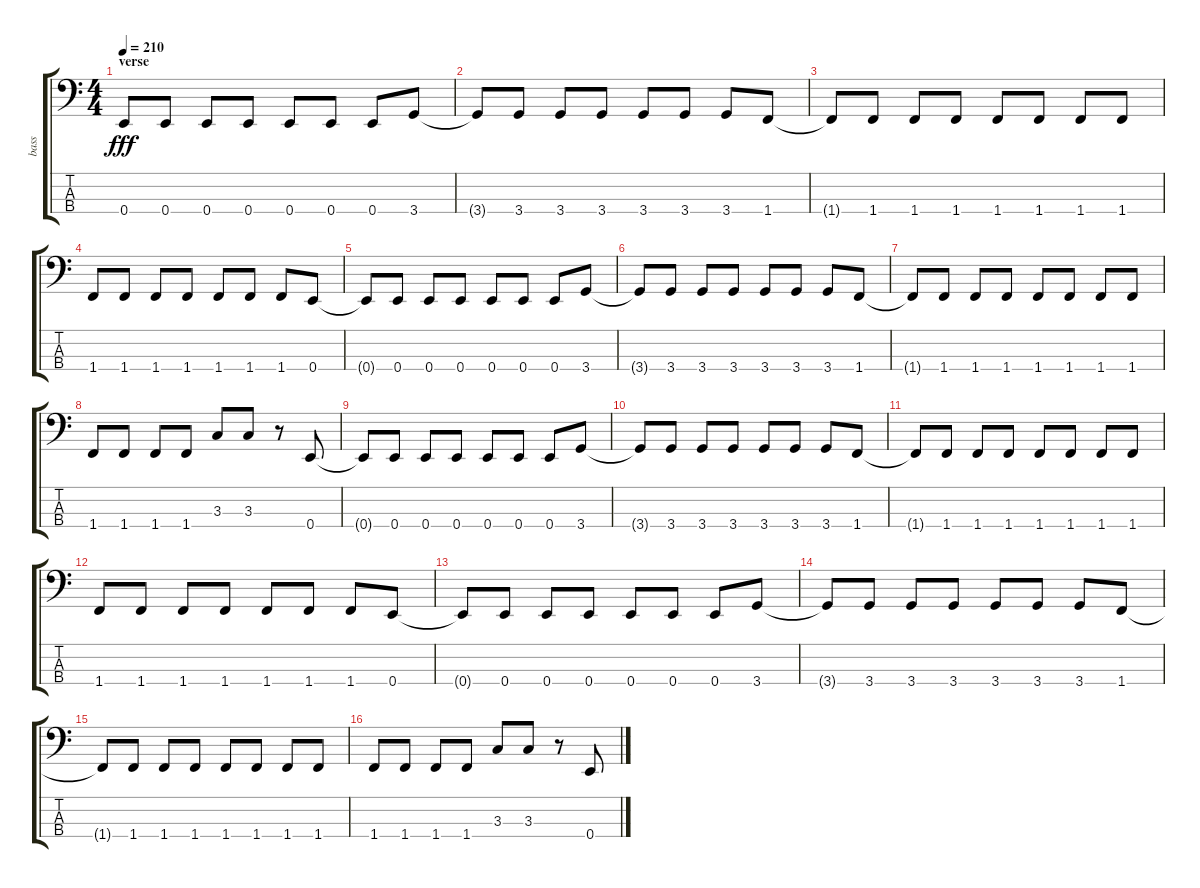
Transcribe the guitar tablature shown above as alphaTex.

\track ("bass" "bass") {instrument electricbassfinger}
\staff {score tabs}
\tuning (G2 D2 A1 E1) {hide}
\ts (4 4)
\section ("" "verse")
\tempo 210
\clef f4
\ks c
0.4{t}.8{dy fff} 0.4.8 0.4.8 0.4.8 0.4.8 0.4.8 0.4.8 3.4.8 |
3.4{t}.8 3.4.8 3.4.8 3.4.8 3.4.8 3.4.8 3.4.8 1.4.8 |
1.4{t}.8 1.4.8 1.4.8 1.4.8 1.4.8 1.4.8 1.4.8 1.4.8 |
1.4.8 1.4.8 1.4.8 1.4.8 1.4.8 1.4.8 1.4.8 0.4.8 |
0.4{t}.8 0.4.8 0.4.8 0.4.8 0.4.8 0.4.8 0.4.8 3.4.8 |
3.4{t}.8 3.4.8 3.4.8 3.4.8 3.4.8 3.4.8 3.4.8 1.4.8 |
1.4{t}.8 1.4.8 1.4.8 1.4.8 1.4.8 1.4.8 1.4.8 1.4.8 |
1.4.8 1.4.8 1.4.8 1.4.8 3.3.8 3.3.8 r.8 0.4.8 |
0.4{t}.8 0.4.8 0.4.8 0.4.8 0.4.8 0.4.8 0.4.8 3.4.8 |
3.4{t}.8 3.4.8 3.4.8 3.4.8 3.4.8 3.4.8 3.4.8 1.4.8 |
1.4{t}.8 1.4.8 1.4.8 1.4.8 1.4.8 1.4.8 1.4.8 1.4.8 |
1.4.8 1.4.8 1.4.8 1.4.8 1.4.8 1.4.8 1.4.8 0.4.8 |
0.4{t}.8 0.4.8 0.4.8 0.4.8 0.4.8 0.4.8 0.4.8 3.4.8 |
3.4{t}.8 3.4.8 3.4.8 3.4.8 3.4.8 3.4.8 3.4.8 1.4.8 |
1.4{t}.8 1.4.8 1.4.8 1.4.8 1.4.8 1.4.8 1.4.8 1.4.8 |
1.4.8 1.4.8 1.4.8 1.4.8 3.3.8 3.3.8 r.8 0.4.8
